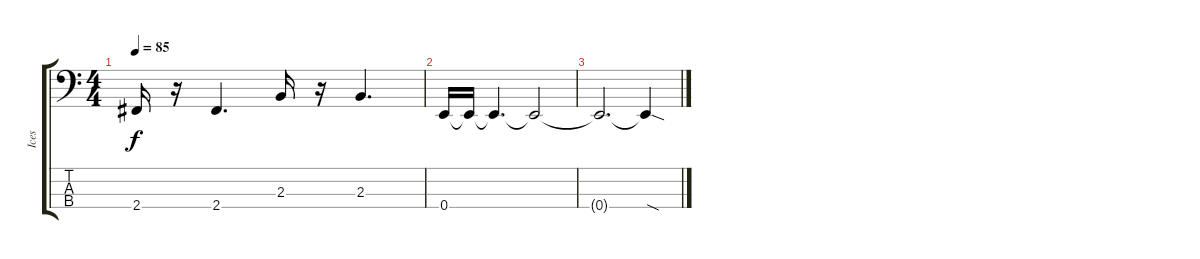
\track ("Ices" "Ices") {instrument electricbassfinger}
\staff {score tabs}
\tuning (G2 D2 A1 E1) {hide}
\ts (4 4)
\tempo 85
\clef f4
\ks c
2.4.16{dy f} r.16 2.4.4{d} 2.3.16 r.16 2.3.4{d} |
0.4.16 0.4{t}.16 0.4{t}.4{d} 0.4{t}.2 |
0.4{t}.2{d} 0.4{sod t}.4
